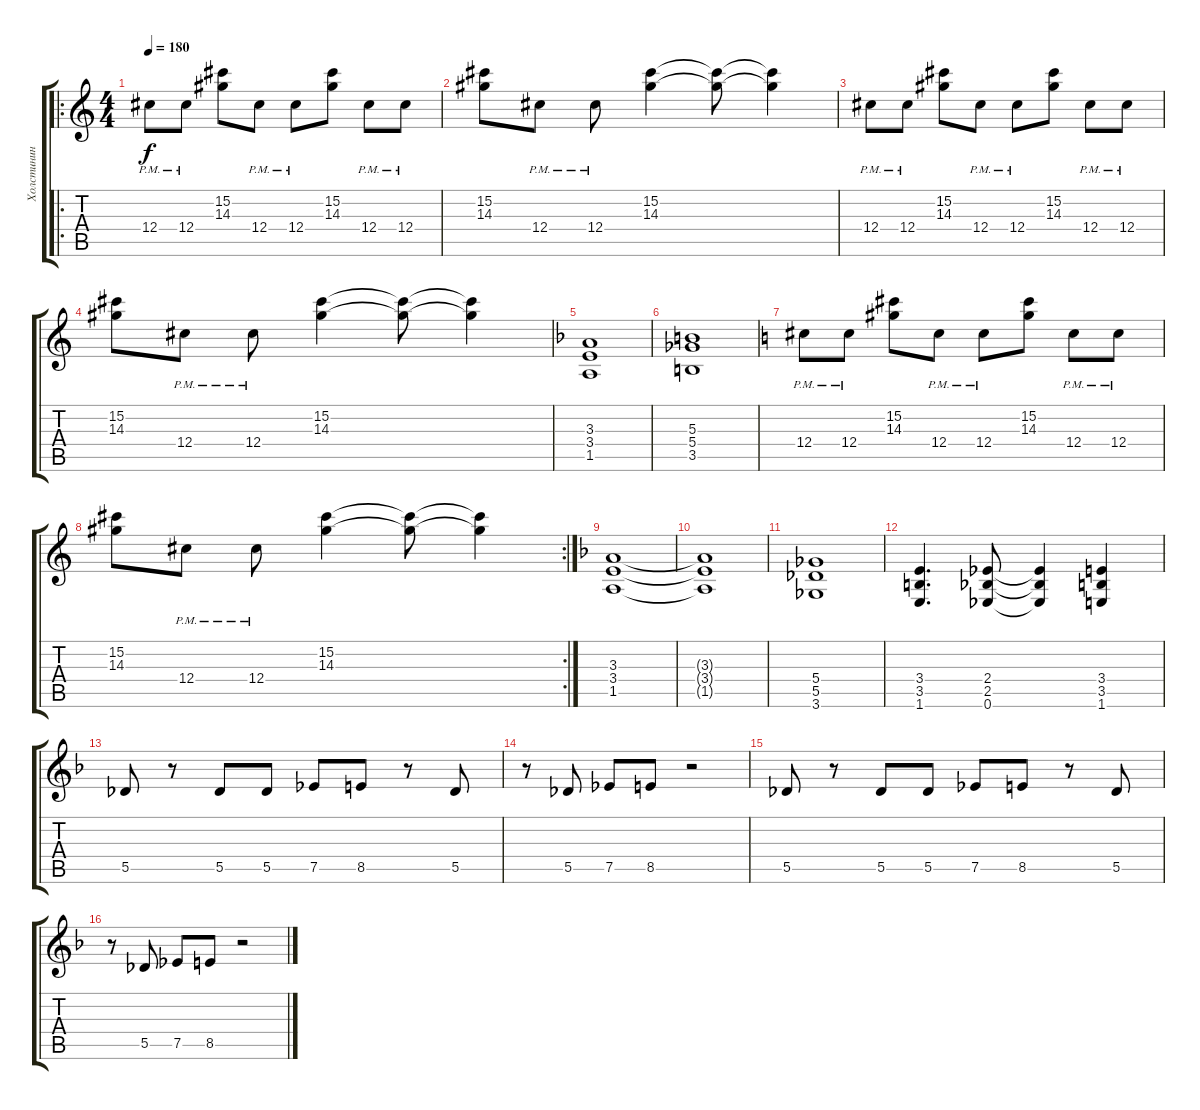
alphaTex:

\track ("Холстинин" "Холстинин") {instrument distortionguitar}
\staff {score tabs}
\tuning (Eb4 Bb3 Gb3 Db3 Ab2 Eb2) {hide}
\ro
\ts (4 4)
\tempo 180
\clef g2
\ks c
12.4{pm}.8{dy f instrument distortionguitar} 12.4{pm}.8 (15.2 14.3).8 12.4{pm}.8 12.4{pm}.8 (15.2 14.3).8 12.4{pm}.8 12.4{pm}.8 |
(15.2 14.3).8 12.4{pm}.8 12.4{pm}.8 (15.2 14.3).4 (15.2{t} 14.3{t}).8 (15.2{t} 14.3{t}).4 |
12.4{pm}.8 12.4{pm}.8 (15.2 14.3).8 12.4{pm}.8 12.4{pm}.8 (15.2 14.3).8 12.4{pm}.8 12.4{pm}.8 |
(15.2 14.3).8 12.4{pm}.8 12.4{pm}.8 (15.2 14.3).4 (15.2{t} 14.3{t}).8 (15.2{t} 14.3{t}).4 |
\ks f
(3.3 3.4 1.5).1 |
(5.3 5.4 3.5).1 |
\ks c
12.4{pm}.8{instrument distortionguitar} 12.4{pm}.8 (15.2 14.3).8 12.4{pm}.8 12.4{pm}.8 (15.2 14.3).8 12.4{pm}.8 12.4{pm}.8 |
\rc 2
(15.2 14.3).8 12.4{pm}.8 12.4{pm}.8 (15.2 14.3).4 (15.2{t} 14.3{t}).8 (15.2{t} 14.3{t}).4 |
\ks f
(3.3 3.4 1.5).1 |
(3.3{t} 3.4{t} 1.5{t}).1 |
(5.4 5.5 3.6).1 |
(3.4 3.5 1.6).4{d} (2.4 2.5 0.6).8 (2.4{t} 2.5{t} 0.6{t}).4 (3.4 3.5 1.6).4 |
5.5.8 r.8 5.5.8 5.5.8 7.5.8 8.5.8 r.8 5.5.8 |
r.8 5.5.8 7.5.8 8.5.8 r.2 |
5.5.8 r.8 5.5.8 5.5.8 7.5.8 8.5.8 r.8 5.5.8 |
r.8 5.5.8 7.5.8 8.5.8 r.2
